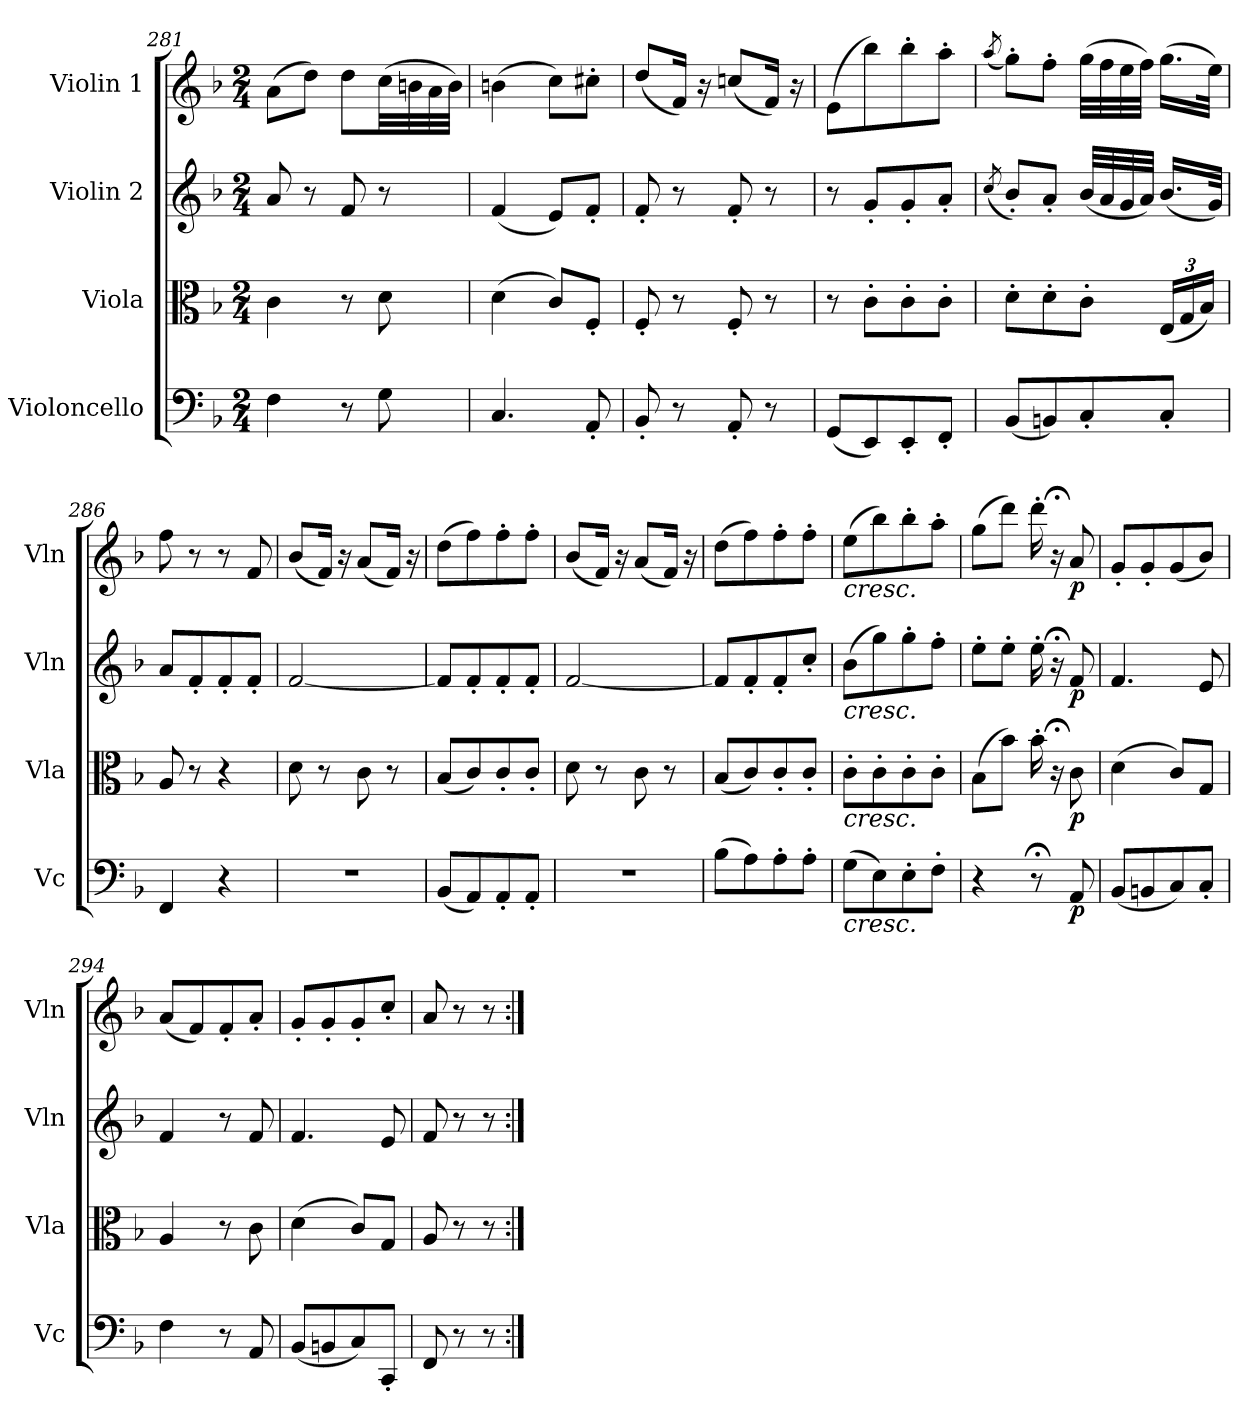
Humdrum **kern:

**kern	**dynam	**kern	**dynam	**kern	**dynam	**kern	**dynam
*part4	*part4	*part3	*part3	*part2	*part2	*part1	*part1
*staff4	*staff4	*staff3	*staff3	*staff2	*staff2	*staff1	*staff1
*I"Violoncello	*	*I"Viola	*	*I"Violin 2	*	*I"Violin 1	*
*I'Vc	*	*I'Vla	*	*I'Vln	*	*I'Vln	*
*clefF4	*	*clefC3	*	*clefG2	*	*clefG2	*
*k[b-]	*	*k[b-]	*	*k[b-]	*	*k[b-]	*
*M2/4	*	*M2/4	*	*M2/4	*	*M2/4	*
=281	=281	=281	=281	=281	=281	=281	=281
4F\	.	4c\	.	8a/	.	(>8a\L	.
.	.	.	.	8r	.	8dd\J)	.
8r	.	8r	.	8f/	.	8dd\L	.
8G\	.	8d\	.	8r	.	(>32cc\LL	.
.	.	.	.	.	.	32bn\	.
.	.	.	.	.	.	32a\	.
.	.	.	.	.	.	32b\JJJ)	.
=282	=282	=282	=282	=282	=282	=282	=282
4.C/	.	(>4d\	.	(<4f/	.	(>4bn\	.
.	.	8c/L)	.	8e/L)	.	8cc\L)	.
8AA'/	.	8F'/J	.	8f'/J	.	8cc#X'\J	.
=283	=283	=283	=283	=283	=283	=283	=283
8BB-'/	.	8F'/	.	8f'/	.	(<8dd/L	.
8r	.	8r	.	8r	.	16f/Jk)	.
.	.	.	.	.	.	16r	.
8AA'/	.	8F'/	.	8f'/	.	(<8ccn/L	.
8r	.	8r	.	8r	.	16f/Jk)	.
.	.	.	.	.	.	16r	.
=284	=284	=284	=284	=284	=284	=284	=284
(<8GG/L	.	8r	.	8r	.	(>8e\L	.
8EE/)	.	8c'\L	.	8g'/L	.	8bb-\)	.
8EE'/	.	8c'\	.	8g'/	.	8bb-'\	.
8FF'/J	.	8c'\J	.	8a'/J	.	8aa'\J	.
!!LO:PB:g=z
=285	=285	=285	=285	=285	=285	=285	=285
.	.	.	.	(<8qcc/	.	(<8qaa/	.
(<8BB-/L	.	8d'\L	.	8b-'/L)	.	8gg'\L)	.
8BBn/)	.	8d'\	.	8a'/J	.	8ff'\J	.
8C'/	.	8c'\J	.	(<32b-/LLL	.	(>32gg\LLL	.
.	.	.	.	32a/	.	32ff\	.
.	.	.	.	32g/	.	32ee\	.
.	.	.	.	32a/JJJ)	.	32ff\JJJ)	.
*	*	*Xbrackettup	*	*	*	*	*
8C'/J	.	(<24E/LL	.	(<16.b-/LL	.	(>16.gg\LL	.
.	.	24G/	.	.	.	.	.
.	.	24B-/JJ)	.	.	.	.	.
.	.	.	.	32g/JJk)	.	32ee\JJk)	.
=286	=286	=286	=286	=286	=286	=286	=286
4FF/	.	8A/	.	8a/L	.	8ff\	.
.	.	8r	.	8f'/	.	8r	.
4r	.	4r	.	8f'/	.	8r	.
.	.	.	.	8f'/J	.	8f/	.
=287	=287	=287	=287	=287	=287	=287	=287
2r	.	8d\	.	[2f/	.	(<8b-/L	.
.	.	8r	.	.	.	16f/Jk)	.
.	.	.	.	.	.	16r	.
.	.	8c\	.	.	.	(<8a/L	.
.	.	8r	.	.	.	16f/Jk)	.
.	.	.	.	.	.	16r	.
=288	=288	=288	=288	=288	=288	=288	=288
(<8BB-/L	.	(<8B-/L	.	8f/L]	.	(>8dd\L	.
8AA/)	.	8c/)	.	8f'/	.	8ff\)	.
8AA'/	.	8c'/	.	8f'/	.	8ff'\	.
8AA'/J	.	8c'/J	.	8f'/J	.	8ff'\J	.
=289	=289	=289	=289	=289	=289	=289	=289
2r	.	8d\	.	[2f/	.	(<8b-/L	.
.	.	8r	.	.	.	16f/Jk)	.
.	.	.	.	.	.	16r	.
.	.	8c\	.	.	.	(<8a/L	.
.	.	8r	.	.	.	16f/Jk)	.
.	.	.	.	.	.	16r	.
=290	=290	=290	=290	=290	=290	=290	=290
(>8B-\L	.	(<8B-/L	.	8f/L]	.	(>8dd\L	.
8A\)	.	8c/)	.	8f'/	.	8ff\)	.
8A'\	.	8c'/	.	8f'/	.	8ff'\	.
8A'\J	.	8c'/J	.	8cc'/J	.	8ff'\J	.
=291	=291	=291	=291	=291	=291	=291	=291
!	!	!	!	!	!	!LO:TX:b:i:t=cresc.	!
!	!	!	!	!LO:TX:b:i:t=cresc.	!	!	!
!	!	!LO:TX:b:i:t=cresc.	!	!	!	!	!
!LO:TX:b:i:t=cresc.	!	!	!	!	!	!	!
(>8G\L	.	8c'\L	.	(>8b-\L	.	(>8ee\L	.
8E\)	.	8c'\	.	8gg\)	.	8bb-\)	.
8E'\	.	8c'\	.	8gg'\	.	8bb-'\	.
8F'\J	.	8c'\J	.	8ff'\J	.	8aa'\J	.
!!LO:LB:g=z
=292	=292	=292	=292	=292	=292	=292	=292
4r	.	(>8B-\L	.	8ee'\L	.	(>8gg\L	.
.	.	8b-\J)	.	8ee'\J	.	8ddd\J)	.
8r;<	.	16b-'\	.	16ee'\	.	16ddd'\	.
.	.	16r;<	.	16r;<	.	16r;<	.
!	!LO:DY:b	!	!LO:DY:b	!	!LO:DY:b	!	!LO:DY:b
8AA/	p	8c\	p	8f/	p	8a/	p
=293	=293	=293	=293	=293	=293	=293	=293
(<8BB-/L	.	(>4d\	.	4.f/	.	8g'/L	.
8BBn/	.	.	.	.	.	8g'/	.
8C/)	.	8c/L)	.	.	.	(<8g/	.
8C'/J	.	8G/J	.	8e/	.	8b-/J)	.
=294	=294	=294	=294	=294	=294	=294	=294
4F\	.	4A/	.	4f/	.	(<8a/L	.
.	.	.	.	.	.	8f/)	.
8r	.	8r	.	8r	.	8f'/	.
8AA/	.	8c\	.	8f/	.	8a'/J	.
=295	=295	=295	=295	=295	=295	=295	=295
(<8BB-/L	.	(>4d\	.	4.f/	.	8g'/L	.
8BBn/	.	.	.	.	.	8g'/	.
8C/)	.	8c/L)	.	.	.	8g'/	.
8CC'/J	.	8G/J	.	8e/	.	8cc'/J	.
=295X8	=295X8	=295X8	=295X8	=295X8	=295X8	=295X8	=295X8
8FF/	.	8A/	.	8f/	.	8a/	.
8r	.	8r	.	8r	.	8r	.
8r	.	8r	.	8r	.	8r	.
=:|!	=:|!	=:|!	=:|!	=:|!	=:|!	=:|!	=:|!
*-	*-	*-	*-	*-	*-	*-	*-
